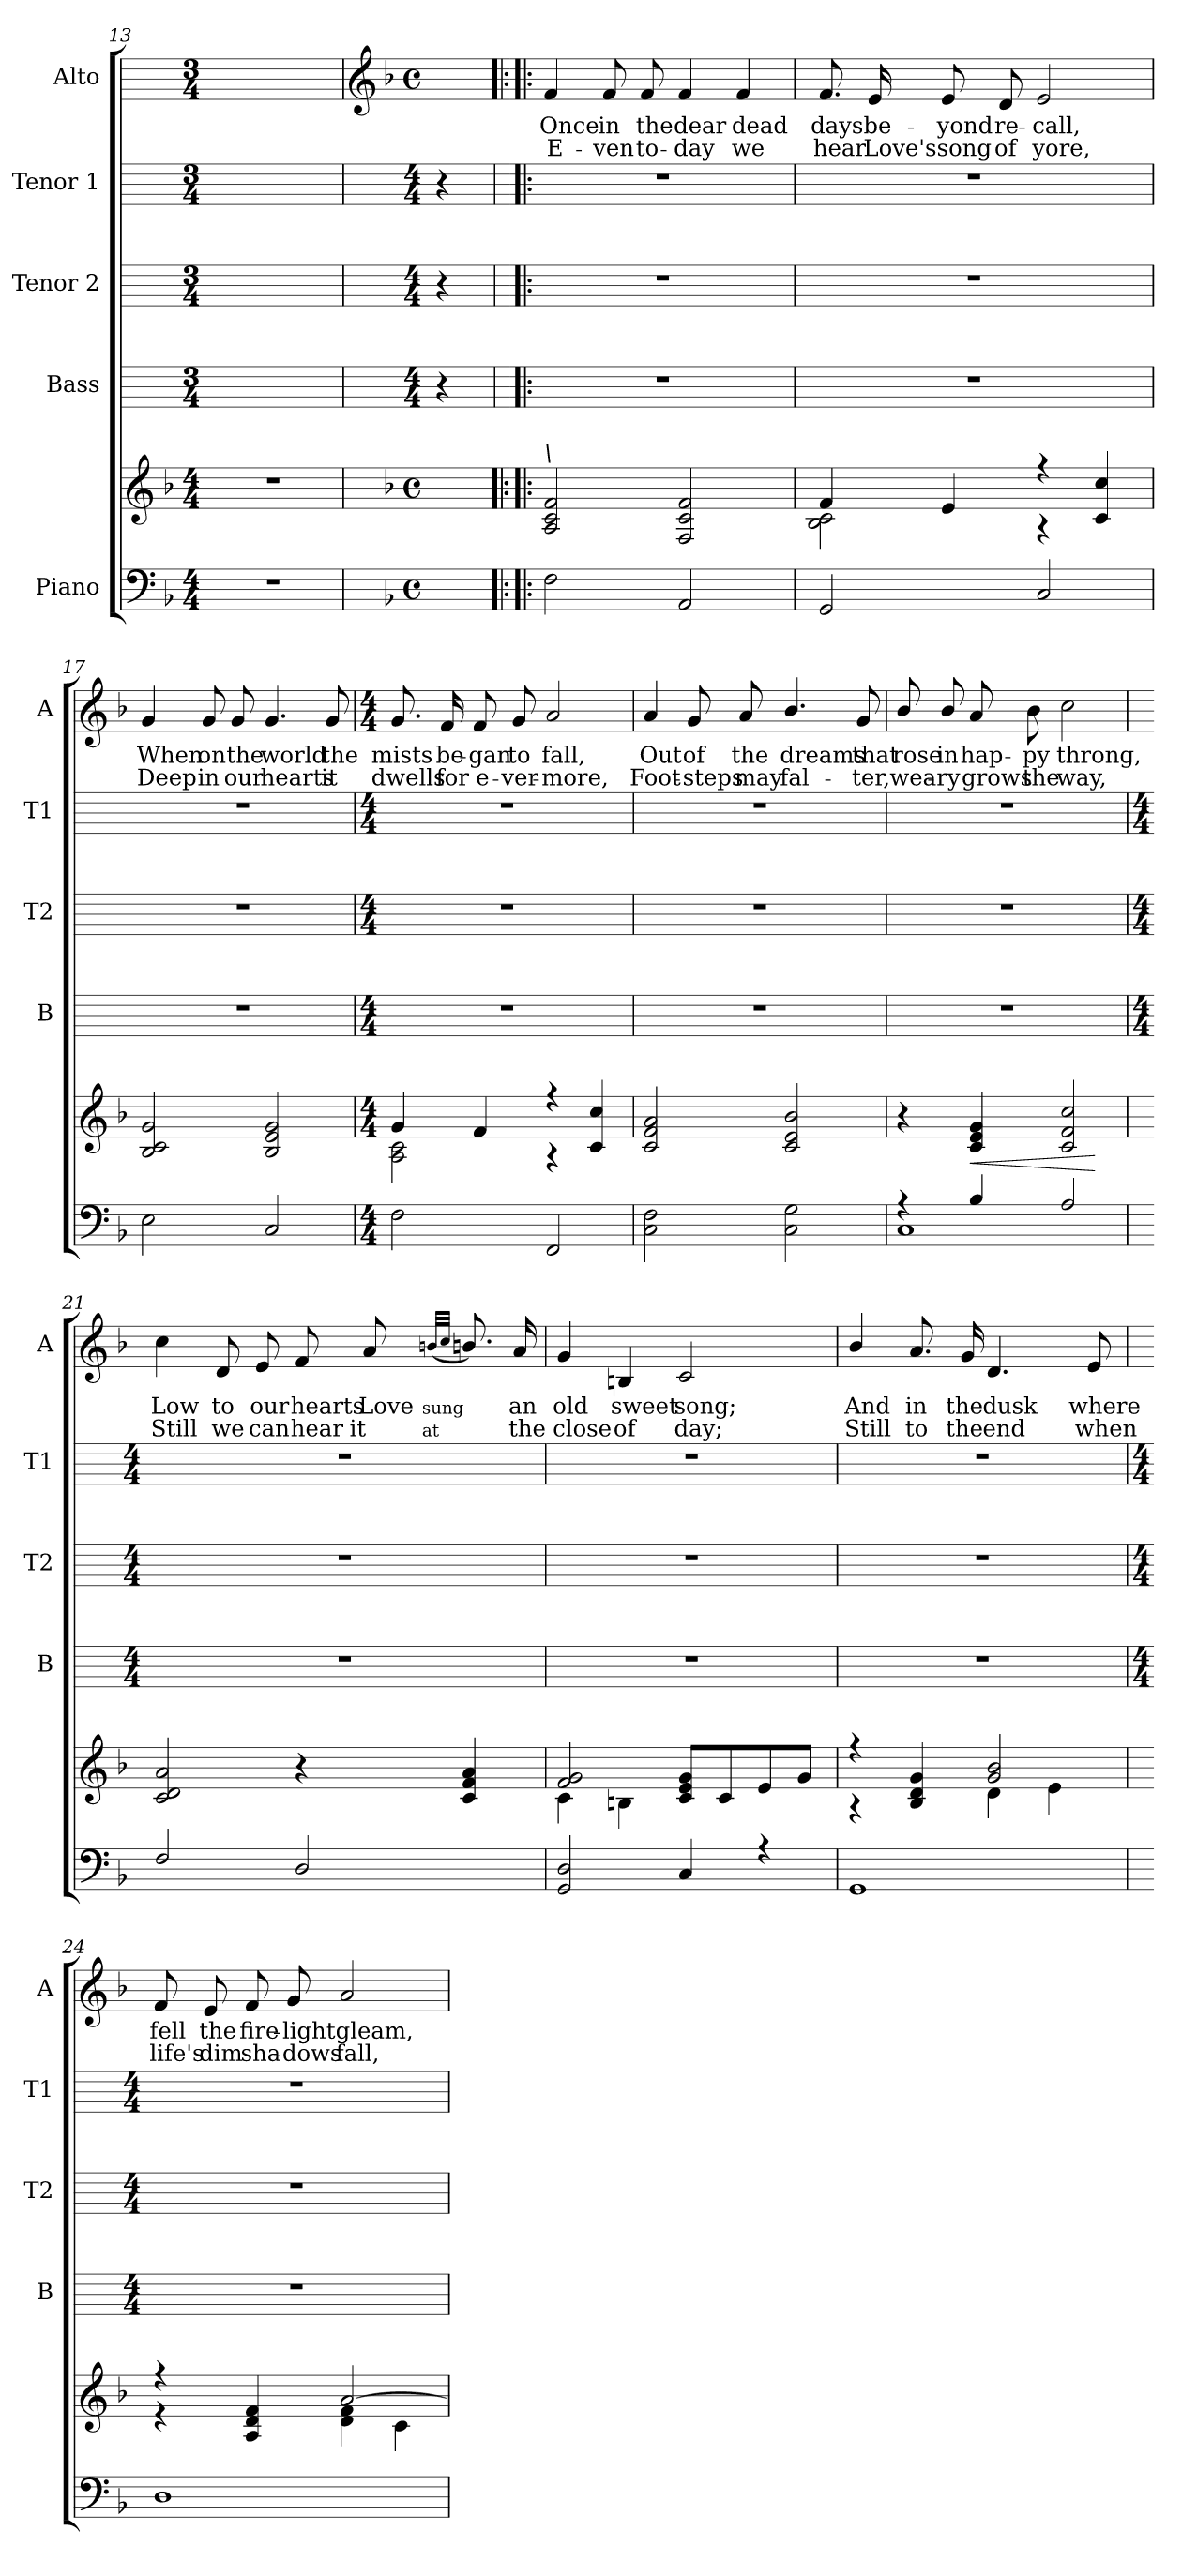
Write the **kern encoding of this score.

**kern	**kern	**dynam	**kern	**kern	**kern	**kern	**text	**text
*part5	*part5	*part5	*part4	*part3	*part2	*part1	*part1	*part1
*staff6	*staff5	*staff5/6	*staff4	*staff3	*staff2	*staff1	*staff1	*staff1
*I"Piano	*	*	*I"Bass	*I"Tenor 2	*I"Tenor 1	*I"Alto	*	*
*	*	*	*I'B	*I'T2	*I'T1	*I'A	*	*
*clefF4	*clefG2	*	*	*	*	*	*	*
*k[b-]	*k[b-]	*	*	*	*	*	*	*
*F:	*F:	*	*	*	*	*	*	*
*M4/4	*M4/4	*	*M3/4	*M3/4	*M3/4	*M3/4	*	*
=13	=13	=13	=13	=13	=13	=13	=13	=13
1r	1r	.	1ryy	1ryy	1ryy	1ryy	.	.
!!LO:LB:g=z
=14	=14	=14	=14	=14	=14	=14	=14	=14
*	*	*	*	*	*	*clefG2	*	*
*	*	*	*	*	*	*k[b-]	*	*
*	*	*	*	*	*	*F:	*	*
*M4/4	*M4/4	*	*M4/4	*M4/4	*M4/4	*M4/4	*	*
*met(c)	*met(c)	*	*	*	*	*met(c)	*	*
*	*^	*	*	*	*	*	*	*
4ryy	4ryy	4ryy	.	4r	4r	4r	4ryy	.	.
=15!|:	=15!|:	=15!|:	=15!|:	=15	=15	=15	=15!|:	=15!|:	=15!|:
!	!LO:TX:a:i:t=\	!	!	!	!	!	!	!	!
!	!	!	!	!	!	!	!	!LO:LY:b	!LO:LY:b
2F	2A/ 2c/ 2f/	2ryy	.	1r	1r	1r	4f	Once	E-
!	!	!	!	!	!	!	!	!LO:LY:b	!LO:LY:b
.	.	.	.	.	.	.	8f	-in	ven
!	!	!	!	!	!	!	!	!LO:LY:b	!LO:LY:b
.	.	.	.	.	.	.	8f	the	to-
!	!	!	!	!	!	!	!	!LO:LY:b	!LO:LY:b
2AA	2F/ 2c/ 2f/	2ryy	.	.	.	.	4f	-dear	day
!	!	!	!	!	!	!	!	!LO:LY:b	!LO:LY:b
.	.	.	.	.	.	.	4f	dead	we
=16	=16	=16	=16	=16	=16	=16	=16	=16	=16
!	!	!	!	!	!	!	!	!LO:LY:b	!LO:LY:b
2GG	4f/	2B-\ 2c\	.	1r	1r	1r	8.f	days	hear
!	!	!	!	!	!	!	!	!LO:LY:b	!LO:LY:b
.	.	.	.	.	.	.	16e	be-	-Love's
!	!	!	!	!	!	!	!	!LO:LY:b	!LO:LY:b
.	4e/	.	.	.	.	.	8e	yond	song
!	!	!	!	!	!	!	!	!LO:LY:b	!LO:LY:b
.	.	.	.	.	.	.	8d	re-	-of
!	!	!	!	!	!	!	!	!LO:LY:b	!LO:LY:b
2C	4r	4r	.	.	.	.	2e	call,	yore,
.	4c/ 4cc/	4ryy	.	.	.	.	.	.	.
=17	=17	=17	=17	=17	=17	=17	=17	=17	=17
!	!	!	!	!	!	!	!	!LO:LY:b	!LO:LY:b
2E	2B-/ 2c/ 2g/	2ryy	.	1r	1r	1r	4g	When	Deep
!	!	!	!	!	!	!	!	!LO:LY:b	!LO:LY:b
.	.	.	.	.	.	.	8g	on	in
!	!	!	!	!	!	!	!	!LO:LY:b	!LO:LY:b
.	.	.	.	.	.	.	8g	the	our
!	!	!	!	!	!	!	!	!LO:LY:b	!LO:LY:b
2C	2B-/ 2e/ 2g/	2ryy	.	.	.	.	4.g	world	hearts
!	!	!	!	!	!	!	!	!LO:LY:b	!LO:LY:b
.	.	.	.	.	.	.	8g	the	it
!!LO:LB:g=z
=18	=18	=18	=18	=18	=18	=18	=18	=18	=18
*M4/4	*M4/4	*	*	*M4/4	*M4/4	*M4/4	*M4/4	*	*
*^	*	*	*	*	*	*	*	*	*
!	!	!	!	!	!	!	!	!	!LO:LY:b	!LO:LY:b
2F\	1ryy	4g/	2A\ 2c\	.	1r	1r	1r	8.g	mists	dwells
!	!	!	!	!	!	!	!	!	!LO:LY:b	!LO:LY:b
.	.	.	.	.	.	.	.	16f	be-	-for
!	!	!	!	!	!	!	!	!	!LO:LY:b	!LO:LY:b
.	.	4f/	.	.	.	.	.	8f	gan	e-
!	!	!	!	!	!	!	!	!	!LO:LY:b	!LO:LY:b
.	.	.	.	.	.	.	.	8g	-to	ver-
!	!	!	!	!	!	!	!	!	!LO:LY:b	!LO:LY:b
2FF	.	4r	4r	.	.	.	.	2a	-fall,	more,
.	.	4c/ 4cc/	4ryy	.	.	.	.	.	.	.
=19	=19	=19	=19	=19	=19	=19	=19	=19	=19	=19
!	!	!	!	!	!	!	!	!	!LO:LY:b	!LO:LY:b
2C\ 2F\	2ryy	2c/ 2f/ 2a/	2ryy	.	1r	1r	1r	4a	Out	Foot-
!	!	!	!	!	!	!	!	!	!LO:LY:b	!LO:LY:b
.	.	.	.	.	.	.	.	8g	-of	steps
!	!	!	!	!	!	!	!	!	!LO:LY:b	!LO:LY:b
.	.	.	.	.	.	.	.	8a	the	may
!	!	!	!	!	!	!	!	!	!LO:LY:b	!LO:LY:b
2C\ 2G\	2ryy	2c/ 2e/ 2b-/	2ryy	.	.	.	.	4.b-/	dreams	fal-
!	!	!	!	!	!	!	!	!	!LO:LY:b	!LO:LY:b
.	.	.	.	.	.	.	.	8g	-that	ter,
=20	=20	=20	=20	=20	=20	=20	=20	=20	=20	=20
!	!	!	!	!	!	!	!	!	!LO:LY:b	!LO:LY:b
4r	1C\	4r	2ryy	.	1r	1r	1r	8b-/	rose	wea-
!	!	!	!	!	!	!	!	!	!LO:LY:b	!LO:LY:b
.	.	.	.	.	.	.	.	8b-/	-in	ry
!	!	!	!	!LO:HP:b	!	!	!	!	!LO:LY:b	!LO:LY:b
4B-	.	4c/ 4e/ 4g/	.	<	.	.	.	8a	hap-	-grows
!	!	!	!	!	!	!	!	!	!LO:LY:b	!LO:LY:b
.	.	.	.	.	.	.	.	8b-\	py	the
!	!	!	!	!	!	!	!	!	!LO:LY:b	!LO:LY:b
2A	.	2c/ 2f/ 2cc/	2ryy	.	.	.	.	2cc	throng,	way,
*v	*v	*	*	*	*	*	*	*	*	*
*	*v	*v	*	*	*	*	*	*	*
.	.	[	.	.	.	.	.	.
!!LO:LB:g=z
=21	=21	=21	=21	=21	=21	=21	=21	=21
*	*	*	*M4/4	*M4/4	*M4/4	*	*	*
*^	*^	*	*	*	*	*	*	*
!	!	!	!	!	!	!	!	!	!LO:LY:b	!LO:LY:b
2F	1ryy	2c/ 2d/ 2a/	2ryy	.	1r	1r	1r	4cc	Low	Still
!	!	!	!	!	!	!	!	!	!LO:LY:b	!LO:LY:b
.	.	.	.	.	.	.	.	8d	to	we
!	!	!	!	!	!	!	!	!	!LO:LY:b	!LO:LY:b
.	.	.	.	.	.	.	.	8e	our	can
!	!	!	!	!	!	!	!	!	!LO:LY:b	!LO:LY:b
2D/	.	4r	2ryy	.	.	.	.	8f	hearts	hear
!	!	!	!	!	!	!	!	!	!LO:LY:b	!LO:LY:b
.	.	.	.	.	.	.	.	8a	Love	it
!	!	!	!	!	!	!	!	!	!LO:LY:b	!LO:LY:b
.	.	.	.	.	.	.	.	(<32qbn/LLL	sung	at
.	.	.	.	.	.	.	.	32qcc/JJJ	.	.
.	.	4c/ 4f/ 4a/	.	.	.	.	.	8.b/)	.	.
!	!	!	!	!	!	!	!	!	!LO:LY:b	!LO:LY:b
.	.	.	.	.	.	.	.	16a	an	the
=22	=22	=22	=22	=22	=22	=22	=22	=22	=22	=22
!	!	!	!	!	!	!	!	!	!LO:LY:b	!LO:LY:b
2GG 2D	1ryy	2f/ 2g/	4c\	.	1r	1r	1r	4g	old	close
!	!	!	!	!	!	!	!	!	!LO:LY:b	!LO:LY:b
.	.	.	4Bn\	.	.	.	.	4Bn	sweet	of
!	!	!	!	!	!	!	!	!	!LO:LY:b	!LO:LY:b
4C	.	8c/ 8e/ 8g/L	2ryy	.	.	.	.	2c	song;	day;
.	.	8c/	.	.	.	.	.	.	.	.
4r	.	8e/	.	.	.	.	.	.	.	.
.	.	8g/J	.	.	.	.	.	.	.	.
=23	=23	=23	=23	=23	=23	=23	=23	=23	=23	=23
!	!	!	!	!	!	!	!	!	!LO:LY:b	!LO:LY:b
1GG	1ryy	4r	4r	.	1r	1r	1r	4b-/	And	Still
!	!	!	!	!	!	!	!	!	!LO:LY:b	!LO:LY:b
.	.	4B-/ 4d/ 4g/	4ryy	.	.	.	.	8.a	in	to
!	!	!	!	!	!	!	!	!	!LO:LY:b	!LO:LY:b
.	.	.	.	.	.	.	.	16g	the	the
!	!	!	!	!	!	!	!	!	!LO:LY:b	!LO:LY:b
.	.	2g/ 2b-/	4d\	.	.	.	.	4.d	dusk	end
.	.	.	4e\	.	.	.	.	.	.	.
!	!	!	!	!	!	!	!	!	!LO:LY:b	!LO:LY:b
.	.	.	.	.	.	.	.	8e	where	when
!!LO:LB:g=z
=24	=24	=24	=24	=24	=24	=24	=24	=24	=24	=24
*	*	*	*	*	*M4/4	*M4/4	*M4/4	*	*	*
!	!	!	!	!	!	!	!	!	!LO:LY:b	!LO:LY:b
1D	2ryy	4r	4r	.	1r	1r	1r	8f	fell	life's
!	!	!	!	!	!	!	!	!	!LO:LY:b	!LO:LY:b
.	.	.	.	.	.	.	.	8e	the	dim
!	!	!	!	!	!	!	!	!	!LO:LY:b	!LO:LY:b
.	.	4A/ 4d/ 4f/	4ryy	.	.	.	.	8f	fire-	-sha-
!	!	!	!	!	!	!	!	!	!LO:LY:b	!LO:LY:b
.	.	.	.	.	.	.	.	8g	-light	dows
!	!	!	!	!	!	!	!	!	!LO:LY:b	!LO:LY:b
.	2ryy	[2a/	4d\ 4f\	.	.	.	.	2a	gleam,	fall,
.	.	.	4c\	.	.	.	.	.	.	.
*v	*v	*	*	*	*	*	*	*	*	*
*	*v	*v	*	*	*	*	*	*	*
=	=	=	=	=	=	=	=	=
*-	*-	*-	*-	*-	*-	*-	*-	*-
